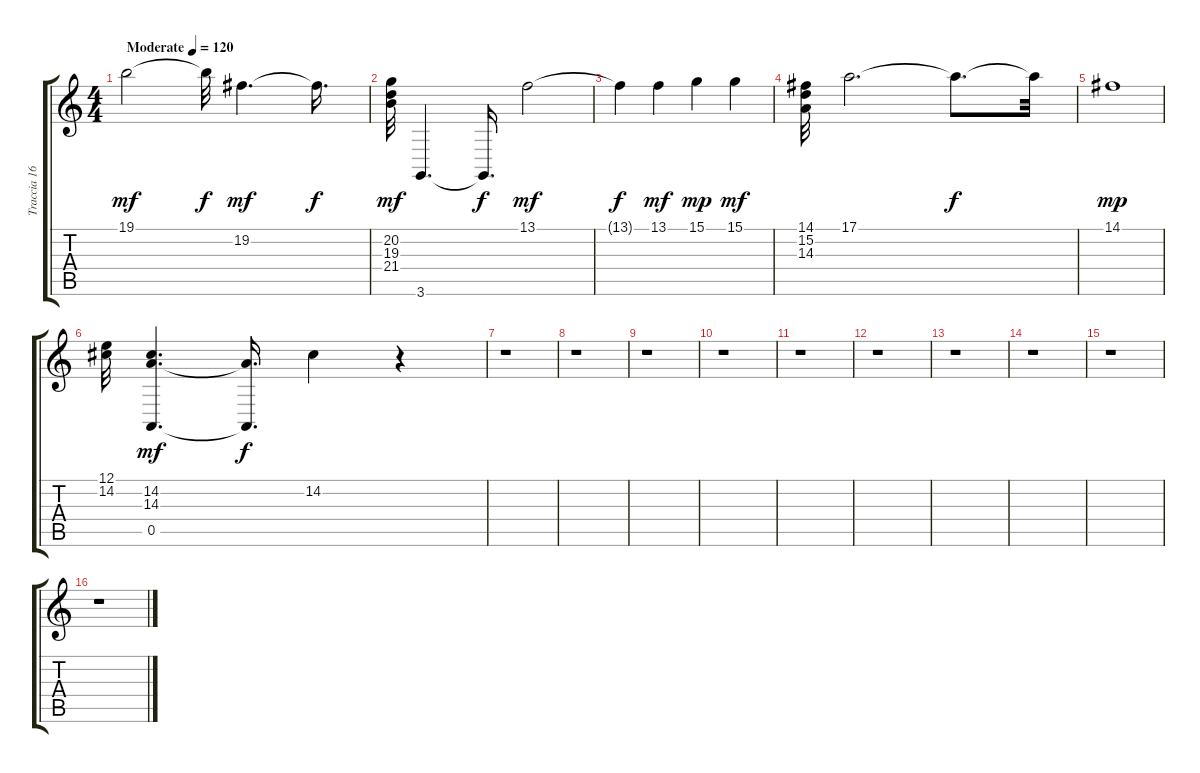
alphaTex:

\track ("Traccia 16" "Traccia 16") {instrument synthstrings1}
\staff {score tabs}
\tuning (E4 B3 G3 D3 A2 E2) {hide}
\ts (4 4)
\tempo (120 "Moderate")
\clef g2
\ks c
19.1.2{dy mf instrument synthstrings1} 19.1{t}.32{dy f} 19.2.4{d dy mf} 19.2{t}.16{d dy f} |
(20.2 19.3 21.4).32{dy mf} 3.6.4{d} 3.6{t}.16{d dy f} 13.1.2{dy mf} |
13.1{t}.4{dy f} 13.1.4{dy mf} 15.1.4{dy mp} 15.1.4{dy mf} |
(14.1 15.2 14.3).32 17.1.2{d} 17.1{t}.8{d dy f} 17.1{t}.32 |
14.1.1{dy mp} |
(12.1 14.2).32 (14.2 14.3 0.5).4{d dy mf} (14.3{t} 0.5{t}).16{d dy f} 14.2.4 r.4 |
r.1 |
r.1 |
r.1 |
r.1 |
r.1 |
r.1 |
r.1 |
r.1 |
r.1 |
r.1
